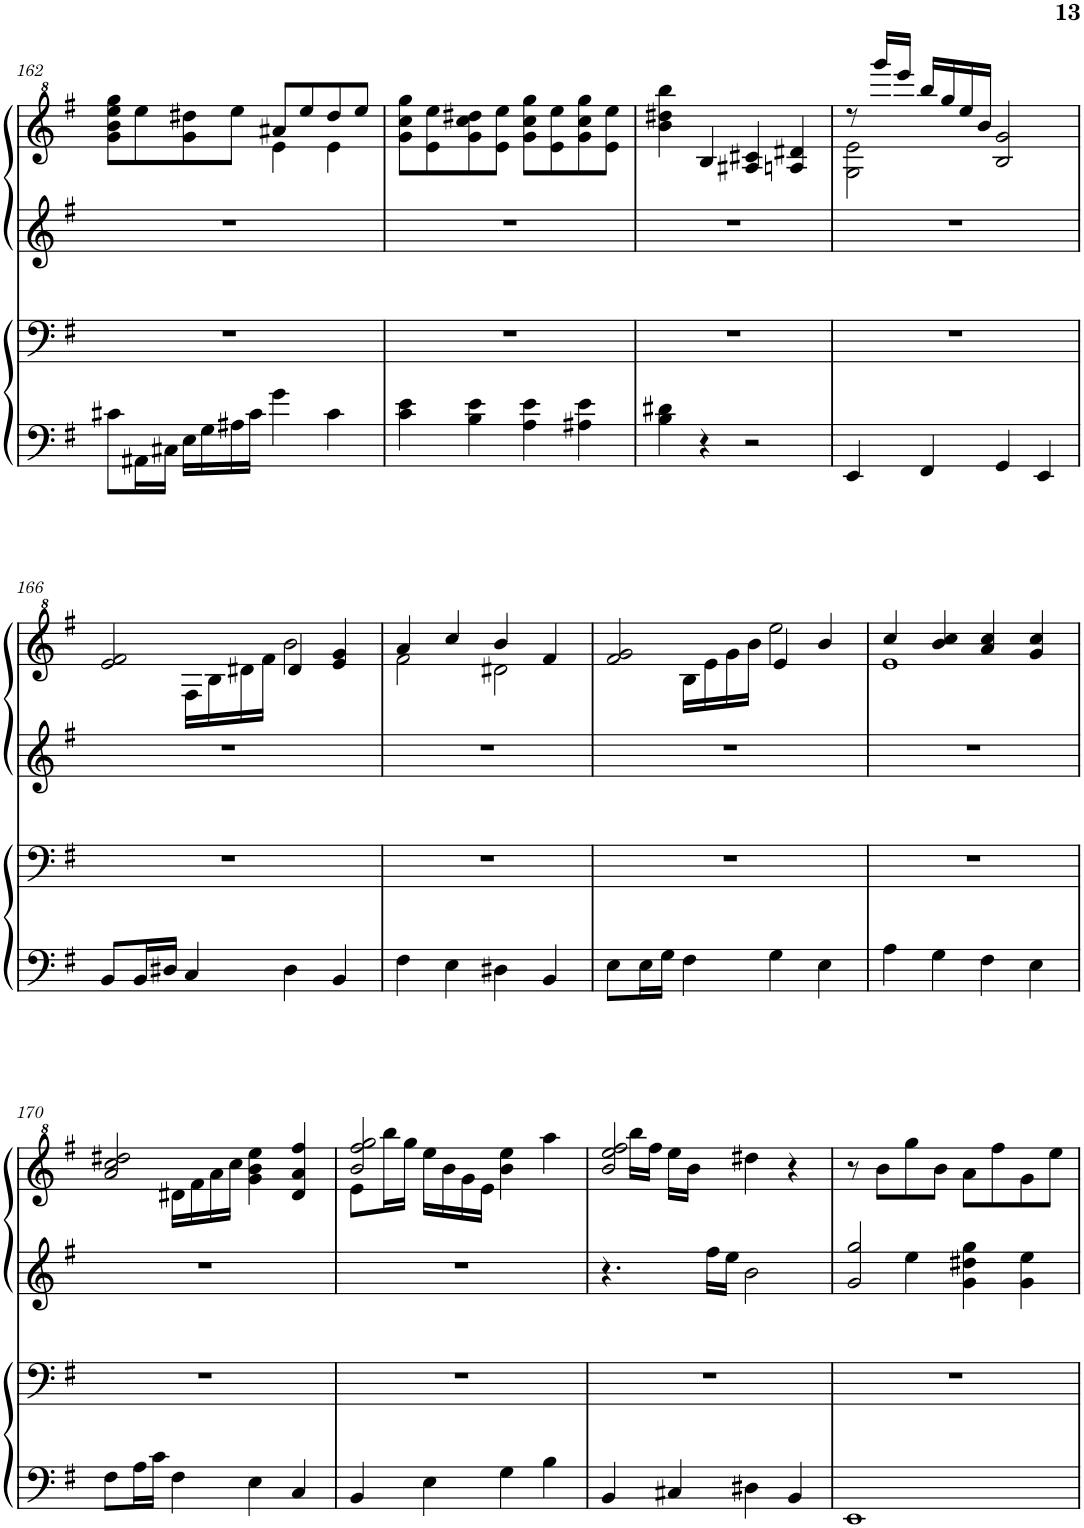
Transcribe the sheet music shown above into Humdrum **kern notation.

**kern	**kern	**kern	**kern
*part2	*part2	*part1	*part1
*staff4	*staff3	*staff2	*staff1
*I"Piano	*	*I"Piano	*
*I'Pno	*	*I'Pno	*
!!LO:PB:g=z
*clefF4	*clefF4	*clefG2	*clefG^2
*k[f#]	*k[f#]	*k[f#]	*k[f#]
*M4/4	*M4/4	*M4/4	*M4/4
=162	=162	=162	=162
*	*	*	*^
8c#X\L	1r	1r	8gg\ 8bb\ 8eee\ 8ggg\L	2ryy
16AA#X\L	.	.	8eee\	.
16C#X\JJ	.	.	.	.
16E\LL	.	.	8gg\ 8ddd#X\	.
16G\	.	.	.	.
16A#X\	.	.	8eee\J	.
16c#\JJ	.	.	.	.
4g\	.	.	8aa#X/L	4ee\
.	.	.	8eee/	.
4c#\	.	.	8ddd#/	4ee\
.	.	.	8eee/J	.
*	*	*	*v	*v
=163	=163	=163	=163
4c\ 4e\	1r	1r	8gg\ 8ccc\ 8ggg\L
.	.	.	8ee\ 8eee\
4B\ 4e\	.	.	8gg\ 8ccc\ 8ddd#X\
.	.	.	8ee\ 8eee\J
4A\ 4e\	.	.	8gg\ 8ccc\ 8ggg\L
.	.	.	8ee\ 8eee\
4A#X\ 4e\	.	.	8gg\ 8ccc\ 8ggg\
.	.	.	8ee\ 8eee\J
=164	=164	=164	=164
4B\ 4d#X\	1r	1r	4bb\ 4ddd#X\ 4bbb\
4r	.	.	4b/
2r	.	.	4a#X/ 4cc#X/
.	.	.	4an/ 4dd#X/
=165	=165	=165	=165
*	*	*	*^
4EE/	1r	1r	8r	2g\ 2ee\
.	.	.	16gggg/LL	.
.	.	.	16eeee/JJ	.
4FF#/	.	.	16bbb/LL	.
.	.	.	16ggg/	.
.	.	.	16eee/	.
.	.	.	16bb/JJ	.
4GG/	.	.	2b/ 2gg/	2ryy
4EE/	.	.	.	.
!!LO:LB:g=z	!!
=166	=166	=166	=166	=166
8BB/L	1r	1r	2ee/ 2ff#/	4ryy
16BB/L	.	.	.	.
16D#X/JJ	.	.	.	.
4C/	.	.	.	16f#\LL
.	.	.	.	16b\
.	.	.	.	16dd#X\
.	.	.	.	16ff#\JJ
4D#\	.	.	4dd#/	2bb\
4BB/	.	.	4ee/ 4gg/	.
=167	=167	=167	=167	=167
4F#\	1r	1r	4aa/	2ff#\
4E\	.	.	4ccc/	.
4D#X\	.	.	4bb/	2dd#X\
4BB/	.	.	4ff#/	.
=168	=168	=168	=168	=168
8E\L	1r	1r	2ff#/ 2gg/	4ryy
16E\L	.	.	.	.
16G\JJ	.	.	.	.
4F#\	.	.	.	16b\LL
.	.	.	.	16ee\
.	.	.	.	16gg\
.	.	.	.	16bb\JJ
4G\	.	.	4ee/	2eee\
4E\	.	.	4bb/	.
=169	=169	=169	=169	=169
4A\	1r	1r	4ccc/	1ee
4G\	.	.	4bb/ 4ccc/	.
4F#\	.	.	4aa/ 4ccc/	.
4E\	.	.	4gg/ 4ccc/	.
!!LO:LB:g=z	!!
=170	=170	=170	=170	=170
8F#\L	1r	1r	2aa/ 2ccc/ 2ddd#X/	4ryy
16A\L	.	.	.	.
16c\JJ	.	.	.	.
4F#\	.	.	.	16dd#X\LL
.	.	.	.	16ff#\
.	.	.	.	16aa\
.	.	.	.	16ccc\JJ
4E\	.	.	4gg\ 4bb\ 4eee\	2ryy
4C/	.	.	4dd#/ 4aa/ 4fff#/	.
=171	=171	=171	=171	=171
4BB/	1r	1r	2bb/ 2fff#/ 2ggg/	8ee\L
.	.	.	.	16bbb\L
.	.	.	.	16ggg\JJ
4E\	.	.	.	16eee\LL
.	.	.	.	16bb\
.	.	.	.	16gg\
.	.	.	.	16ee\JJ
4G\	.	.	4bb\ 4eee\	2ryy
4B\	.	.	4aaa\	.
=172	=172	=172	=172	=172
4BB/	1r	4.r	2bb/ 2eee/ 2fff#/	8ryy
.	.	.	.	16bbb\LL
.	.	.	.	16fff#\JJ
4C#X/	.	.	.	16eee\LL
.	.	.	.	16bb\JJ
.	.	16ff#\LL	.	2ryy
.	.	16ee\JJ	.	.
4D#X\	.	2b\	4ddd#X\	.
4BB/	.	.	4r	.
.	.	.	.	8ryy
*	*	*	*v	*v
=173	=173	=173	=173
*	*	*^	*
1EE	1r	2g/ 2gg/	4ryy	8r
.	.	.	.	8bb\L
.	.	.	4ee\	8ggg\
.	.	.	.	8bb\J
.	.	4g\ 4dd#X\ 4gg\	2ryy	8aa\L
.	.	.	.	8fff#\
.	.	4g\ 4ee\	.	8gg\
.	.	.	.	8eee\J
*	*	*v	*v	*
=	=	=	=
*-	*-	*-	*-
